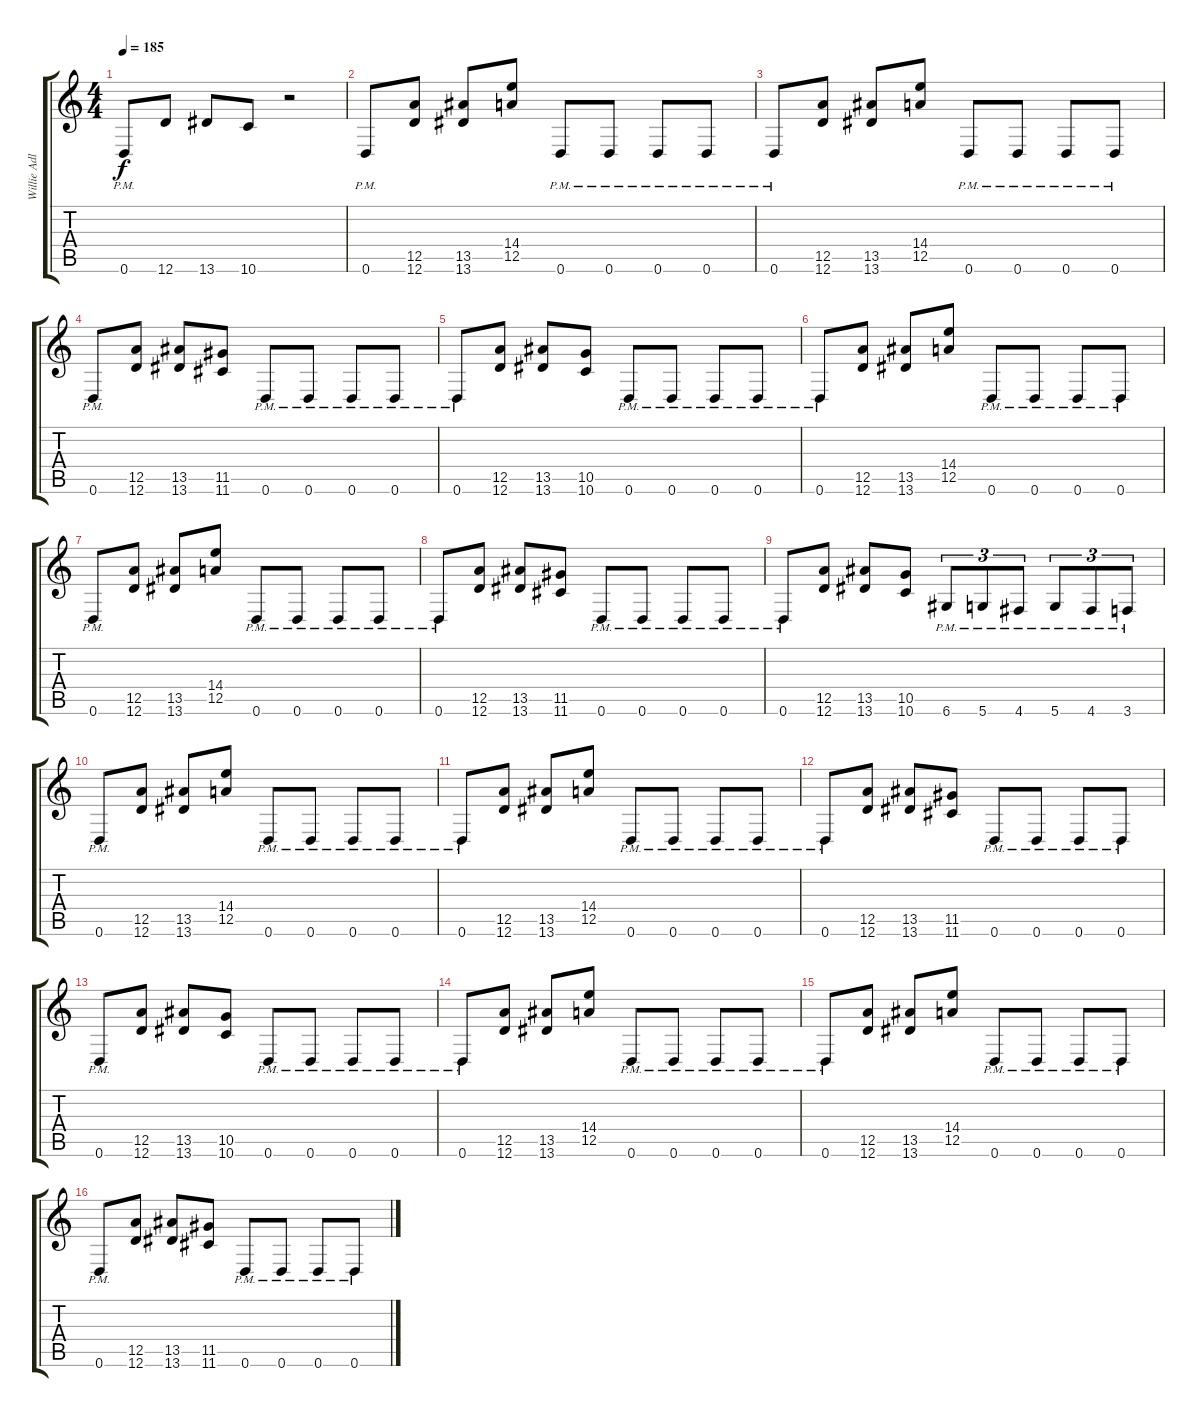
\track ("Willie Adler - Rhythm" "Willie Adl") {instrument distortionguitar}
\staff {score tabs}
\tuning (E4 B3 G3 D3 A2 D2) {hide}
\ts (4 4)
\tempo 185
\clef g2
\ks c
0.6{pm}.8{dy f} 12.6.8 13.6.8 10.6.8 r.2 |
0.6{pm}.8 (12.5 12.6).8 (13.5 13.6).8 (14.4 12.5).8 0.6{pm}.8 0.6{pm}.8 0.6{pm}.8 0.6{pm}.8 |
0.6{pm}.8 (12.5 12.6).8 (13.5 13.6).8 (14.4 12.5).8 0.6{pm}.8 0.6{pm}.8 0.6{pm}.8 0.6{pm}.8 |
0.6{pm}.8 (12.5 12.6).8 (13.5 13.6).8 (11.5 11.6).8 0.6{pm}.8 0.6{pm}.8 0.6{pm}.8 0.6{pm}.8 |
0.6{pm}.8 (12.5 12.6).8 (13.5 13.6).8 (10.5 10.6).8 0.6{pm}.8 0.6{pm}.8 0.6{pm}.8 0.6{pm}.8 |
0.6{pm}.8 (12.5 12.6).8 (13.5 13.6).8 (14.4 12.5).8 0.6{pm}.8 0.6{pm}.8 0.6{pm}.8 0.6{pm}.8 |
0.6{pm}.8 (12.5 12.6).8 (13.5 13.6).8 (14.4 12.5).8 0.6{pm}.8 0.6{pm}.8 0.6{pm}.8 0.6{pm}.8 |
0.6{pm}.8 (12.5 12.6).8 (13.5 13.6).8 (11.5 11.6).8 0.6{pm}.8 0.6{pm}.8 0.6{pm}.8 0.6{pm}.8 |
0.6{pm}.8 (12.5 12.6).8 (13.5 13.6).8 (10.5 10.6).8 6.6{pm}.8{tu (3 2)} 5.6{pm}.8{tu (3 2)} 4.6{pm}.8{tu (3 2)} 5.6{pm}.8{tu (3 2)} 4.6{pm}.8{tu (3 2)} 3.6{pm}.8{tu (3 2)} |
0.6{pm}.8 (12.5 12.6).8 (13.5 13.6).8 (14.4 12.5).8 0.6{pm}.8 0.6{pm}.8 0.6{pm}.8 0.6{pm}.8 |
0.6{pm}.8 (12.5 12.6).8 (13.5 13.6).8 (14.4 12.5).8 0.6{pm}.8 0.6{pm}.8 0.6{pm}.8 0.6{pm}.8 |
0.6{pm}.8 (12.5 12.6).8 (13.5 13.6).8 (11.5 11.6).8 0.6{pm}.8 0.6{pm}.8 0.6{pm}.8 0.6{pm}.8 |
0.6{pm}.8 (12.5 12.6).8 (13.5 13.6).8 (10.5 10.6).8 0.6{pm}.8 0.6{pm}.8 0.6{pm}.8 0.6{pm}.8 |
0.6{pm}.8 (12.5 12.6).8 (13.5 13.6).8 (14.4 12.5).8 0.6{pm}.8 0.6{pm}.8 0.6{pm}.8 0.6{pm}.8 |
0.6{pm}.8 (12.5 12.6).8 (13.5 13.6).8 (14.4 12.5).8 0.6{pm}.8 0.6{pm}.8 0.6{pm}.8 0.6{pm}.8 |
0.6{pm}.8 (12.5 12.6).8 (13.5 13.6).8 (11.5 11.6).8 0.6{pm}.8 0.6{pm}.8 0.6{pm}.8 0.6{pm}.8
